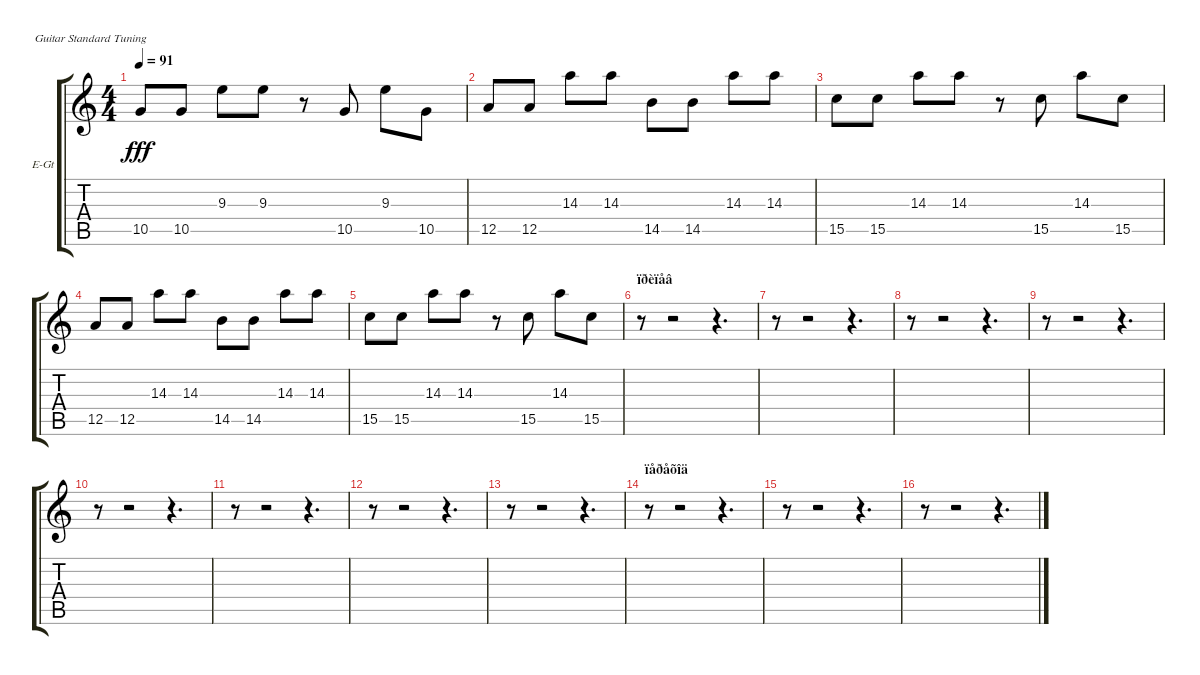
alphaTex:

\bracketExtendMode groupsimilarinstruments
\firstSystemTrackNameOrientation horizontal
\otherSystemsTrackNameOrientation horizontal
\track ("электро соло" "E-Gt") {instrument electricguitarjazz}
\staff {score tabs}
\tuning (E4 B3 G3 D3 A2 E2)
\ts (4 4)
\tempo 91
\clef g2
\ks c
10.5.8{dy fff} 10.5.8 9.3.8 9.3.8 r.8 10.5.8 9.3.8 10.5.8 |
12.5.8 12.5.8 14.3.8 14.3.8 14.5.8 14.5.8 14.3.8 14.3.8 |
15.5.8 15.5.8 14.3.8 14.3.8 r.8 15.5.8 14.3.8 15.5.8 |
12.5.8 12.5.8 14.3.8 14.3.8 14.5.8 14.5.8 14.3.8 14.3.8 |
15.5.8 15.5.8 14.3.8 14.3.8 r.8 15.5.8 14.3.8 15.5.8 |
\section ("" "ïðèïåâ")
r.8 r.2 r.4{d} |
r.8 r.2 r.4{d} |
r.8 r.2 r.4{d} |
r.8 r.2 r.4{d} |
r.8 r.2 r.4{d} |
r.8 r.2 r.4{d} |
r.8 r.2 r.4{d} |
r.8 r.2 r.4{d} |
\section ("" "ïåðåõîä")
r.8 r.2 r.4{d} |
r.8 r.2 r.4{d} |
r.8 r.2 r.4{d}
